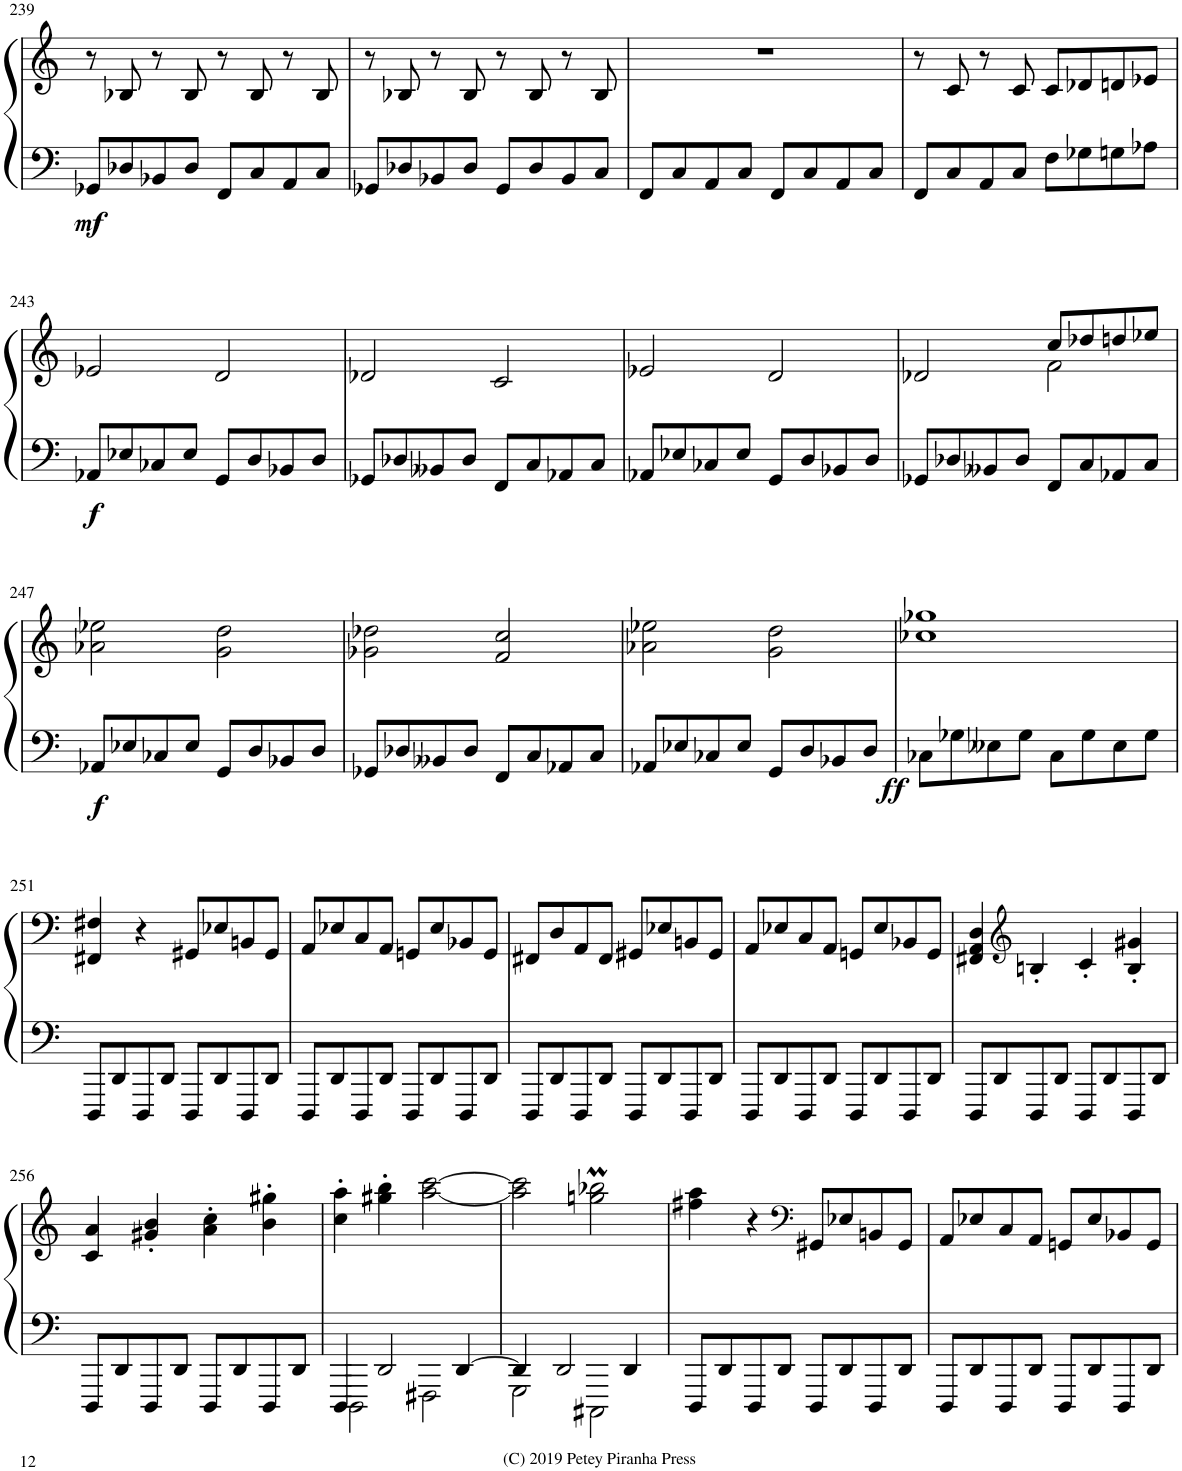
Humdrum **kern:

**kern	**kern	**dynam
*part1	*part1	*part1
*staff2	*staff1	*staff1/2
*I"Piano	*	*
*I'Pno.	*	*
!!LO:PB:g=z
*clefF4	*clefG2	*
*k[]	*k[]	*
*M4/4	*M4/4	*
*met(c)	*met(c)	*
=239	=239	=239
!	!	!LO:DY:b=2
8GG-X/L	8r	mf
8D-X/	8B-X/	.
8BB-X/	8r	.
8D-/J	8B-/	.
8FF/L	8r	.
8C/	8B-/	.
8AA/	8r	.
8C/J	8B-/	.
=240	=240	=240
8GG-X/L	8r	.
8D-X/	8B-X/	.
8BB-X/	8r	.
8D-/J	8B-/	.
8GG-/L	8r	.
8D-/	8B-/	.
8BB-/	8r	.
8C/J	8B-/	.
=241	=241	=241
8FF/L	1r	.
8C/	.	.
8AA/	.	.
8C/J	.	.
8FF/L	.	.
8C/	.	.
8AA/	.	.
8C/J	.	.
=242	=242	=242
8FF/L	8r	.
8C/	8c/	.
8AA/	8r	.
8C/J	8c/	.
8F\L	8c/L	.
8G-X\	8d-X/	.
8Gn\	8dn/	.
8A-X\J	8e-X/J	.
!!LO:LB:g=z
=243	=243	=243
!	!	!LO:DY:b=2
8AA-X/L	2e-X/	f
8E-X/	.	.
8C-X/	.	.
8E-/J	.	.
8GG/L	2d/	.
8D/	.	.
8BB-X/	.	.
8D/J	.	.
=244	=244	=244
8GG-X/L	2d-X/	.
8D-X/	.	.
8BB--X/	.	.
8D-/J	.	.
8FF/L	2c/	.
8C/	.	.
8AA-X/	.	.
8C/J	.	.
=245	=245	=245
8AA-X/L	2e-X/	.
8E-X/	.	.
8C-X/	.	.
8E-/J	.	.
8GG/L	2d/	.
8D/	.	.
8BB-X/	.	.
8D/J	.	.
=246	=246	=246
*	*^	*
8GG-X/L	2d-X/	2ryy	.
8D-X/	.	.	.
8BB--X/	.	.	.
8D-/J	.	.	.
8FF/L	8cc/L	2f\	.
8C/	8dd-X/	.	.
8AA-X/	8ddn/	.	.
8C/J	8ee-X/J	.	.
*	*v	*v	*
!!LO:LB:g=z
=247	=247	=247
!	!	!LO:DY:b=2
8AA-X/L	2a-X\ 2ee-X\	f
8E-X/	.	.
8C-X/	.	.
8E-/J	.	.
8GG/L	2g\ 2dd\	.
8D/	.	.
8BB-X/	.	.
8D/J	.	.
=248	=248	=248
8GG-X/L	2g-X\ 2dd-X\	.
8D-X/	.	.
8BB--X/	.	.
8D-/J	.	.
8FF/L	2f/ 2cc/	.
8C/	.	.
8AA-X/	.	.
8C/J	.	.
=249	=249	=249
8AA-X/L	2a-X\ 2ee-X\	.
8E-X/	.	.
8C-X/	.	.
8E-/J	.	.
8GG/L	2g\ 2dd\	.
8D/	.	.
8BB-X/	.	.
8D/J	.	.
=250	=250	=250
!	!	!LO:DY:b=2
8C-X\L	1cc-X 1gg-X	ff
8G-X\	.	.
8E--X\	.	.
8G-\J	.	.
8C-\L	.	.
8G-\	.	.
8E--\	.	.
8G-\J	.	.
!!LO:LB:g=z
=251	=251	=251
8DDD/L	4FF#X/ 4F#X/	.
8DD/	.	.
8DDD/	4r	.
8DD/J	.	.
8DDD/L	8GG#X/L	.
8DD/	8E-X/	.
8DDD/	8BBn/	.
8DD/J	8GG#/J	.
=252	=252	=252
8DDD/L	8AA/L	.
8DD/	8E-X/	.
8DDD/	8C/	.
8DD/J	8AA/J	.
8DDD/L	8GGn/L	.
8DD/	8E-/	.
8DDD/	8BB-X/	.
8DD/J	8GG/J	.
=253	=253	=253
8DDD/L	8FF#X/L	.
8DD/	8D/	.
8DDD/	8AA/	.
8DD/J	8FF#/J	.
8DDD/L	8GG#X/L	.
8DD/	8E-X/	.
8DDD/	8BBn/	.
8DD/J	8GG#/J	.
=254	=254	=254
8DDD/L	8AA/L	.
8DD/	8E-X/	.
8DDD/	8C/	.
8DD/J	8AA/J	.
8DDD/L	8GGn/L	.
8DD/	8E-/	.
8DDD/	8BB-X/	.
8DD/J	8GG/J	.
=255	=255	=255
8DDD/L	4FF#X/ 4AA/ 4D/	.
8DD/	.	.
*	*clefG2	*
8DDD/	4Bn'/	.
8DD/J	.	.
8DDD/L	4c'/	.
8DD/	.	.
8DDD/	4B/' 4g#X/'	.
8DD/J	.	.
!!LO:LB:g=z
=256	=256	=256
8DDD/L	4c/ 4a/	.
8DD/	.	.
8DDD/	4g#X/' 4b/'	.
8DD/J	.	.
8DDD/L	4a\' 4cc\'	.
8DD/	.	.
8DDD/	4b\' 4gg#X\'	.
8DD/J	.	.
=257	=257	=257
*^	*	*
4DDD/	2DDD\	4cc\' 4aa\'	.
2DD/	.	4gg#X\' 4bb\'	.
.	2FFF#X\	[2aa\ [2ccc\	.
[4DD/	.	.	.
=258	=258	=258	=258
4DD/]	2GGG\	2aa\] 2ccc\]	.
2DD/	.	.	.
.	2CCC#X\	2ggn\M 2bb-X\M	.
4DD/	.	.	.
*v	*v	*	*
=259	=259	=259
8DDD/L	4ff#X\ 4aa\	.
8DD/	.	.
8DDD/	4r	.
8DD/J	.	.
*	*clefF4	*
8DDD/L	8GG#X/L	.
8DD/	8E-X/	.
8DDD/	8BBn/	.
8DD/J	8GG#/J	.
=260	=260	=260
8DDD/L	8AA/L	.
8DD/	8E-X/	.
8DDD/	8C/	.
8DD/J	8AA/J	.
8DDD/L	8GGn/L	.
8DD/	8E-/	.
8DDD/	8BB-X/	.
8DD/J	8GG/J	.
=	=	=
*-	*-	*-
